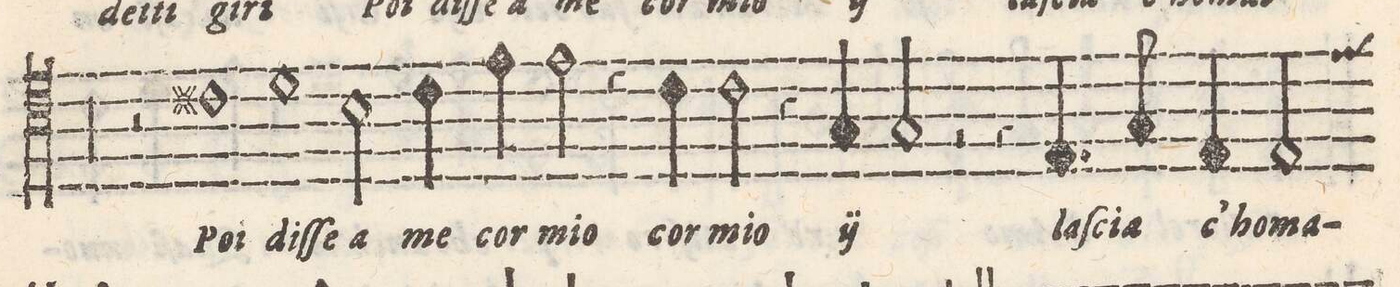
**kern	**text
*I"QVINTO	*
*clefC4	*
*k[]	*
*met(c)	*
*M2/1	*
0r	.
=13-	=13-
0r	.
=14-	=14-
2r	.
1c#X	Poi
1d\	diſ-
=15-	=15-
2B\	-ſe a
4cny\	me
4e\	cor
2e\	mio
=16-	=16-
4r	.
4c\	cor
2c\	mio
4r	.
4G/	/cor
2G/	mio/
=17-	=17-
2r	.
4r	.
4.E/	laſ-
8G/	-cia
4E/	c`ho-
2E/	-ma-
=18-	=18-
*-	*-
